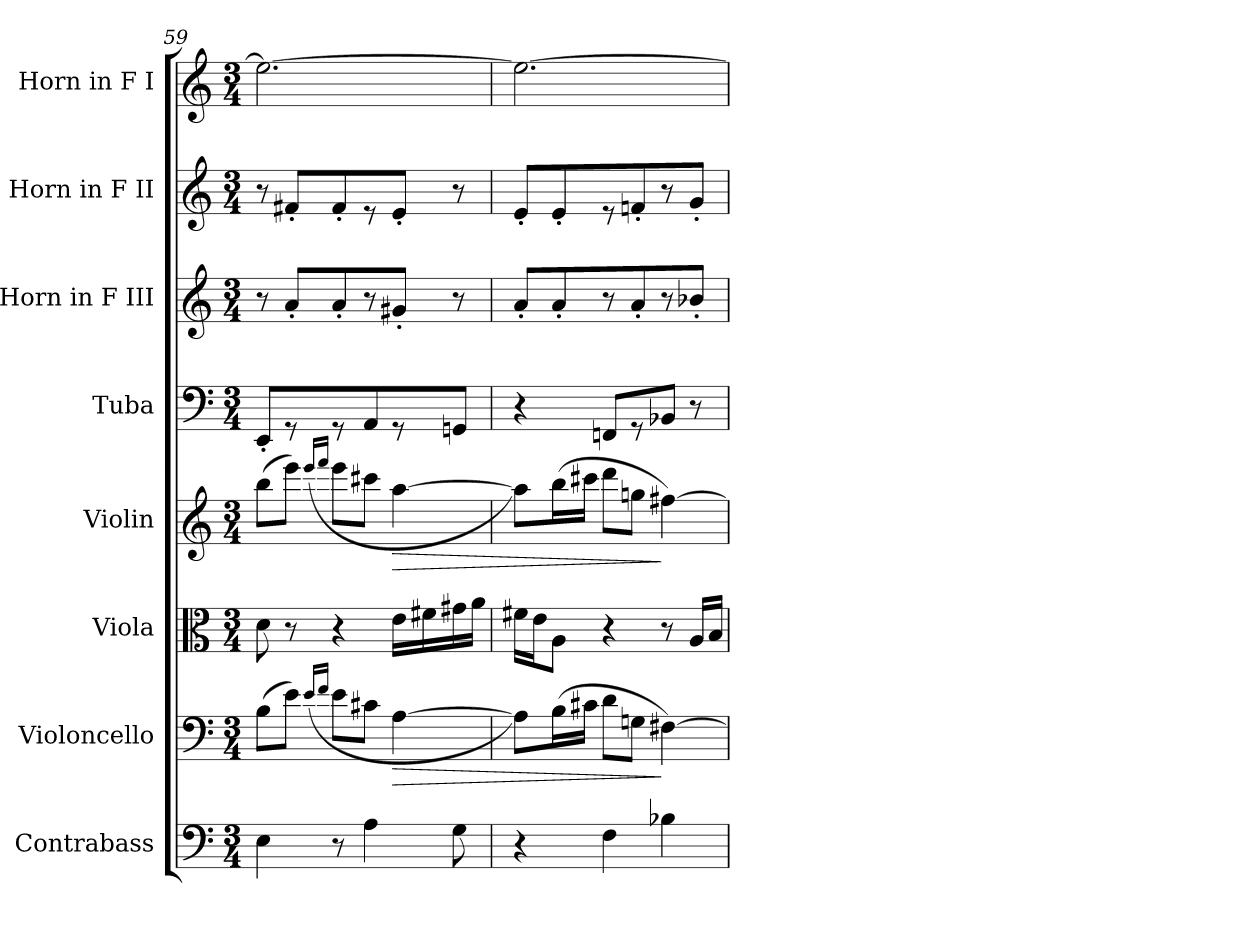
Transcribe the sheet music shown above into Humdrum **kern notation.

**kern	**kern	**dynam	**kern	**kern	**dynam	**kern	**kern	**kern	**kern
*part8	*part7	*part7	*part6	*part5	*part5	*part4	*part3	*part2	*part1
*staff8	*staff7	*staff7	*staff6	*staff5	*staff5	*staff4	*staff3	*staff2	*staff1
*I"Contrabass	*I"Violoncello	*	*I"Viola	*I"Violin	*	*I"Tuba	*I"Horn in F III	*I"Horn in F II	*I"Horn in F I
*I'Cb.	*I'Vc.	*	*I'Vla.	*I'Vln. 1	*	*I'Tba.	*I'Hn.	*I'Hn.	*I'Hn.
*clefF4	*clefF4	*	*clefC3	*clefG2	*	*clefF4	*clefG2	*clefG2	*clefG2
*ITrd7c12	*	*	*	*	*	*	*ITrd4c7	*ITrd4c7	*ITrd4c7
*k[]	*k[]	*	*k[]	*k[]	*	*k[]	*k[b-]	*k[b-]	*k[b-]
*M3/4	*M3/4	*	*M3/4	*M3/4	*	*M3/4	*M3/4	*M3/4	*M3/4
=59	=59	=59	=59	=59	=59	=59	=59	=59	=59
4EEi\	(8Bi\L	.	8di\	(8bbi\L	.	8EE'i/L	8r	8r	2.ai\_>
.	8ei\J)	.	8r	8eeei\J)	.	8r	8d'i/L	8Bn'i/L	.
.	(16qei/LL	.	.	(16qeeei/LL	.	.	.	.	.
.	16qfi/JJ	.	.	16qfffi/JJ	.	.	.	.	.
8r	8ei\L	.	4r	8eeei\L	.	8r	8d'i/	8B'i/	.
4AAi\	8c#Xi\J	.	.	8ccc#Xi\J	.	8AAi/	8r	8r	.
!	!	!LO:HP:b	!	!	!LO:HP:b	!	!	!	!
.	[>4Ai\	>	16ei\LL	[>4aai\	>	8r	8c#X'i/J	8A'i/J	.
.	.	.	16f#Xi\	.	.	.	.	.	.
8GGi\	.	.	16g#Xi\	.	.	8GGni/J	8r	8r	.
.	.	.	16ai\JJ	.	.	.	.	.	.
=60	=60	=60	=60	=60	=60	=60	=60	=60	=60
4r	8Ai\L])	.	16f#Xi\LL	8aai\L])	.	4r	8d'i/L	8A'i/L	2.ai\_>
.	.	.	16ei\J	.	.	.	.	.	.
.	(16Bi\L	.	8Ai\J	(16bbi\L	.	.	8d'i/	8A'i/	.
.	16c#Xi\JJ	.	.	16ccc#Xi\JJ	.	.	.	.	.
4FFi\	8di\L	.	4r	8dddi\L	.	8FFni/L	8r	8r	.
.	8Gni\J	.	.	8ggni\J	.	8r	8d'i/	8B-X'i/	.
4BB-Xi\	[>4F#Xi\)	]	8r	[>4ff#Xi\)	]	8BB-Xi/J	8r	8r	.
.	.	.	16Ai/LL	.	.	8r	8e-X'i/J	8c'i/J	.
.	.	.	16Bi/JJ	.	.	.	.	.	.
=	=	=	=	=	=	=	=	=	=
*-	*-	*-	*-	*-	*-	*-	*-	*-	*-
